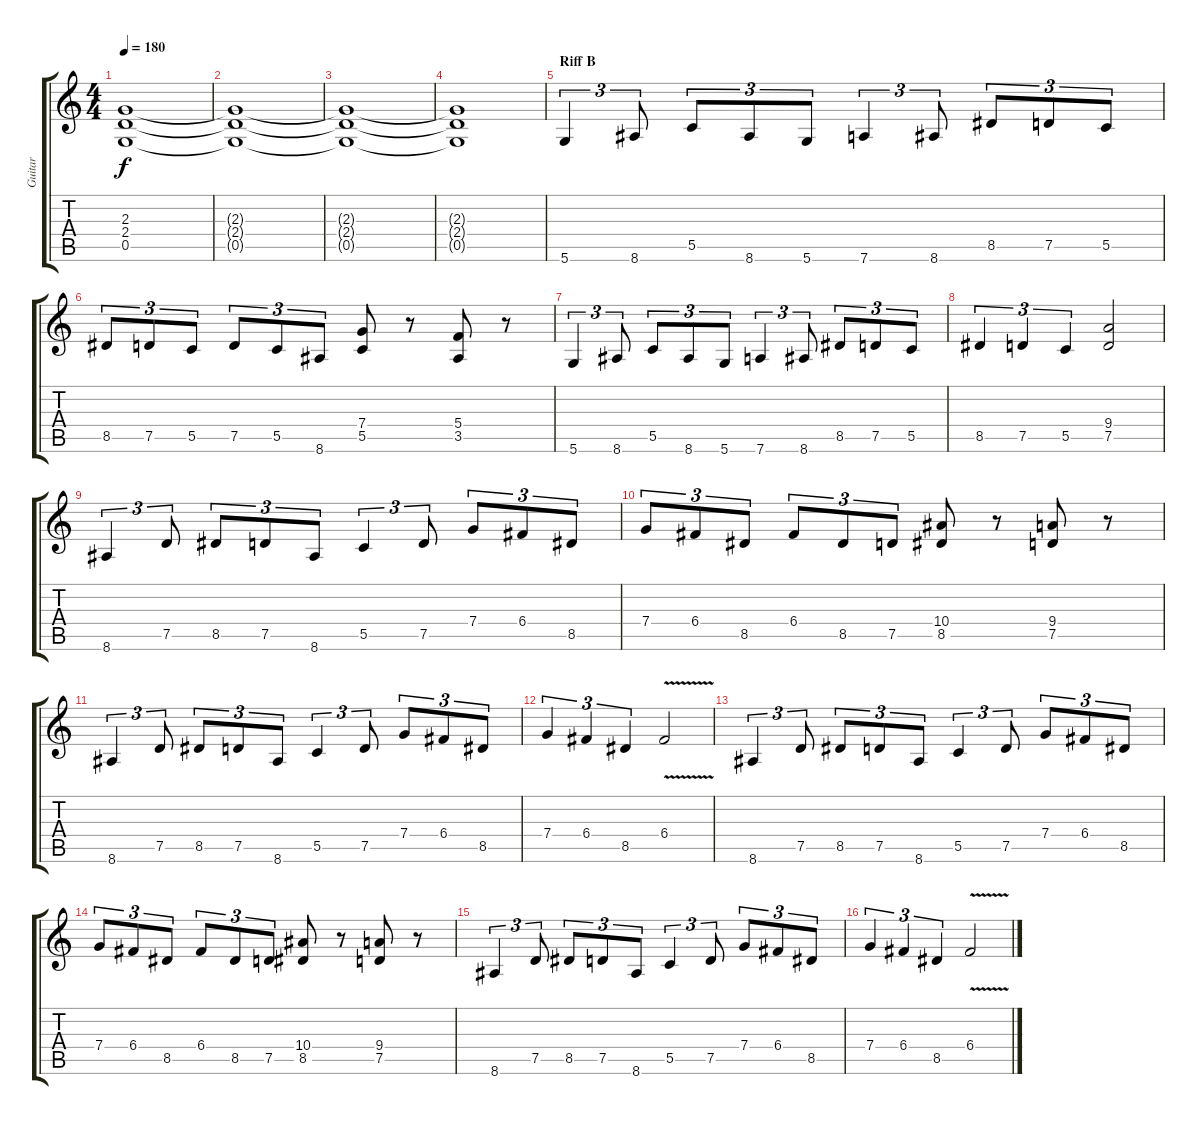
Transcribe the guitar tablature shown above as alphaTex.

\track ("Guitar" "Guitar") {instrument distortionguitar}
\staff {score tabs}
\tuning (D4 A3 F3 C3 G2 D2) {hide}
\ts (4 4)
\tempo 180
\clef g2
\ks c
(2.3{t} 2.4{t} 0.5{t}).1{dy f} |
(2.3{t} 2.4{t} 0.5{t}).1 |
(2.3{t} 2.4{t} 0.5{t}).1 |
(2.3{t} 2.4{t} 0.5{t}).1 |
\section ("" "Riff B")
5.6.4{tu (3 2)} 8.6.8{tu (3 2)} 5.5.8{tu (3 2)} 8.6.8{tu (3 2)} 5.6.8{tu (3 2)} 7.6.4{tu (3 2)} 8.6.8{tu (3 2)} 8.5.8{tu (3 2)} 7.5.8{tu (3 2)} 5.5.8{tu (3 2)} |
8.5.8{tu (3 2)} 7.5.8{tu (3 2)} 5.5.8{tu (3 2)} 7.5.8{tu (3 2)} 5.5.8{tu (3 2)} 8.6.8{tu (3 2)} (7.4 5.5).8 r.8 (5.4 3.5).8 r.8 |
5.6.4{tu (3 2)} 8.6.8{tu (3 2)} 5.5.8{tu (3 2)} 8.6.8{tu (3 2)} 5.6.8{tu (3 2)} 7.6.4{tu (3 2)} 8.6.8{tu (3 2)} 8.5.8{tu (3 2)} 7.5.8{tu (3 2)} 5.5.8{tu (3 2)} |
8.5.4{tu (3 2)} 7.5.4{tu (3 2)} 5.5.4{tu (3 2)} (9.4 7.5).2 |
8.6.4{tu (3 2) volume 16} 7.5.8{tu (3 2)} 8.5.8{tu (3 2)} 7.5.8{tu (3 2)} 8.6.8{tu (3 2)} 5.5.4{tu (3 2)} 7.5.8{tu (3 2)} 7.4.8{tu (3 2)} 6.4.8{tu (3 2)} 8.5.8{tu (3 2)} |
7.4.8{tu (3 2)} 6.4.8{tu (3 2)} 8.5.8{tu (3 2)} 6.4.8{tu (3 2)} 8.5.8{tu (3 2)} 7.5.8{tu (3 2)} (10.4 8.5).8 r.8 (9.4 7.5).8 r.8 |
8.6.4{tu (3 2)} 7.5.8{tu (3 2)} 8.5.8{tu (3 2)} 7.5.8{tu (3 2)} 8.6.8{tu (3 2)} 5.5.4{tu (3 2)} 7.5.8{tu (3 2)} 7.4.8{tu (3 2)} 6.4.8{tu (3 2)} 8.5.8{tu (3 2)} |
7.4.4{tu (3 2)} 6.4.4{tu (3 2)} 8.5.4{tu (3 2)} 6.4{v}.2 |
8.6.4{tu (3 2)} 7.5.8{tu (3 2)} 8.5.8{tu (3 2)} 7.5.8{tu (3 2)} 8.6.8{tu (3 2)} 5.5.4{tu (3 2)} 7.5.8{tu (3 2)} 7.4.8{tu (3 2)} 6.4.8{tu (3 2)} 8.5.8{tu (3 2)} |
7.4.8{tu (3 2)} 6.4.8{tu (3 2)} 8.5.8{tu (3 2)} 6.4.8{tu (3 2)} 8.5.8{tu (3 2)} 7.5.8{tu (3 2)} (10.4 8.5).8 r.8 (9.4 7.5).8 r.8 |
8.6.4{tu (3 2)} 7.5.8{tu (3 2)} 8.5.8{tu (3 2)} 7.5.8{tu (3 2)} 8.6.8{tu (3 2)} 5.5.4{tu (3 2)} 7.5.8{tu (3 2)} 7.4.8{tu (3 2)} 6.4.8{tu (3 2)} 8.5.8{tu (3 2)} |
7.4.4{tu (3 2)} 6.4.4{tu (3 2)} 8.5.4{tu (3 2)} 6.4{v}.2
